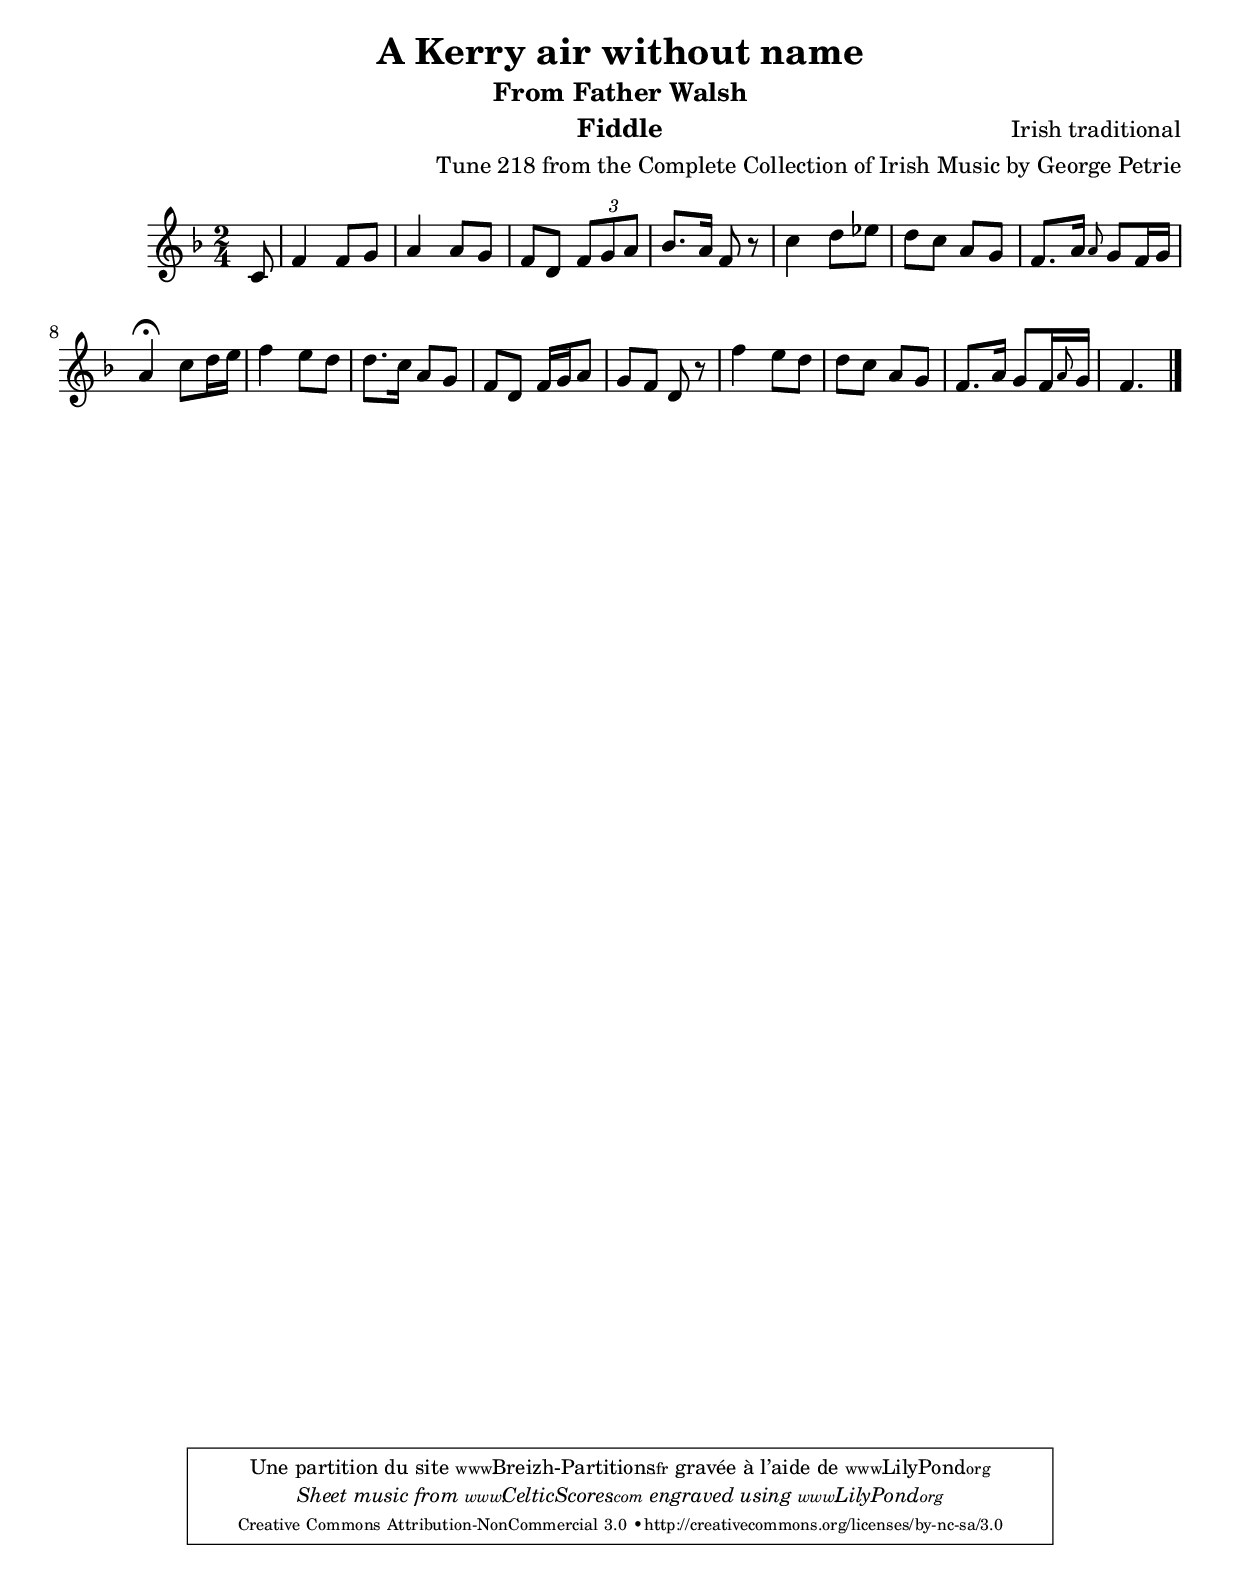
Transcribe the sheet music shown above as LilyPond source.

% Noted by George Petrie, LL.D., R.H.A. (1789−1866)
% Edited from the original manuscripts by Charles Villiers Standford (1902)
% Transcripted by Breizh Partitions (2012)

\version "2.12.3"

\paper {
	top-margin = 2 \cm
	bottom-margin = 2 \cm
}

\header {
title = "A Kerry air without name"
subtitle = "From Father Walsh"
arranger = "Tune 218 from the Complete Collection of Irish Music by George Petrie"
instrument = "Fiddle"
composer = "Irish traditional"
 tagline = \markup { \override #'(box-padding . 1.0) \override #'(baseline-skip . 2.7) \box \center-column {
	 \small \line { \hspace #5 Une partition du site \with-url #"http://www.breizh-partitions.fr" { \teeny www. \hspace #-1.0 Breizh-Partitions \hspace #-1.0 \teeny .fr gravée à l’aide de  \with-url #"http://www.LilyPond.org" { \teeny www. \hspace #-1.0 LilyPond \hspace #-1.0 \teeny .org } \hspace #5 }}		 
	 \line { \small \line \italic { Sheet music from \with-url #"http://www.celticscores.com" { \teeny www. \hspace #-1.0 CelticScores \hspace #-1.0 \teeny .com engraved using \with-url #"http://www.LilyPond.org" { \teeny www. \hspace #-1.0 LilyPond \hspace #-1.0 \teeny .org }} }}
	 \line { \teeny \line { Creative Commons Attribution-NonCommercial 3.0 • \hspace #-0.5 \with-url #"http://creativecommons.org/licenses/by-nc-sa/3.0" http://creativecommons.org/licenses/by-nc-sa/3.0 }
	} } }
}


main = {
	\tempo 4. = 50
	\once \override Score.MetronomeMark #'transparent = ##t

	
	\partial 8 c 8
	|
	f4 f 8 g
	|
	a 4 a8 g
	|
	f8 d \times 2/3 {f g a}
	|
	bes8. a16 f8 r8
	|
	
	c'4 d'8 ees'
	|
	d'8 c' a g
	|
	f8. a16 \grace a8 g8 f16 g
	|
	a4 \fermata c'8 d'16 e'
	|
	f'4 e'8 d'
	|	
	d'8. c'16 a8 g
	|
	f8 d f16 g a8
	|
	g8 f d r8
	|
	f'4 e'8 d'
	|	
	d'8 c' a g
	|
	f8. a16 g8 [f16 {\stemDown \grace a8} \stemUp g16]
	|
	\partial 4. f 4.
	
	\bar "|."
	
}



\score  {
\new Staff  <<
    \time 2/4  
    \clef "G"
    \key f \major
    \set Staff.midiInstrument = "violin"
	\transpose a a'{
    \main
}
>>

\layout  { }
\midi  { }
}
